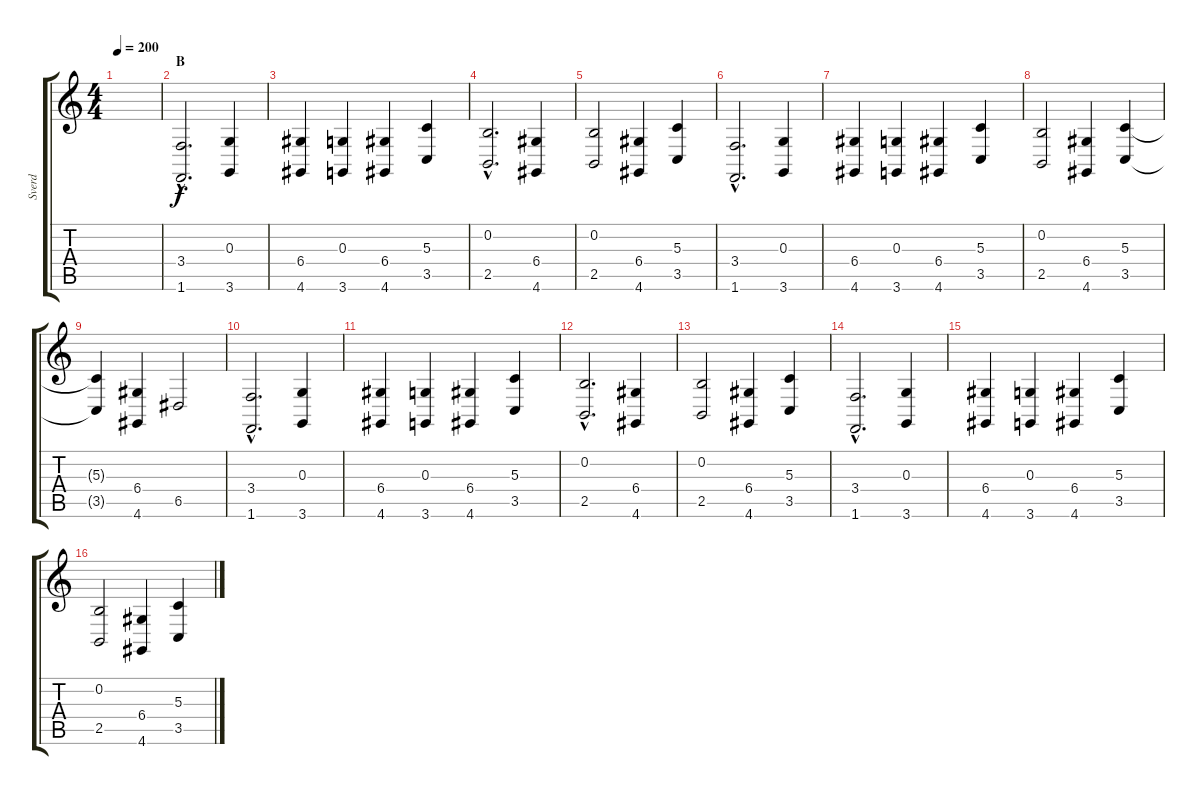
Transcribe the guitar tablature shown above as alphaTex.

\track ("Sverd" "Sverd") {instrument stringensemble1}
\staff {score tabs}
\tuning (E4 B3 G3 D3 A2 E2) {hide}
\ts (4 4)
\tempo 200
\clef g2
\ks c
|
\section ("" "B")
(3.4{hac} 1.6{hac}).2{d} (0.3 3.6).4 |
(6.4 4.6).4 (0.3 3.6).4 (6.4 4.6).4 (5.3 3.5).4 |
(0.2{hac} 2.5{hac}).2{d} (6.4 4.6).4 |
(0.2 2.5).2 (6.4 4.6).4 (5.3 3.5).4 |
(3.4{hac} 1.6{hac}).2{d} (0.3 3.6).4 |
(6.4 4.6).4 (0.3 3.6).4 (6.4 4.6).4 (5.3 3.5).4 |
(0.2 2.5).2 (6.4 4.6).4 (5.3 3.5).4 |
(5.3{t} 3.5{t}).4 (6.4 4.6).4 6.5.2 |
(3.4{hac} 1.6{hac}).2{d} (0.3 3.6).4 |
(6.4 4.6).4 (0.3 3.6).4 (6.4 4.6).4 (5.3 3.5).4 |
(0.2{hac} 2.5{hac}).2{d} (6.4 4.6).4 |
(0.2 2.5).2 (6.4 4.6).4 (5.3 3.5).4 |
(3.4{hac} 1.6{hac}).2{d} (0.3 3.6).4 |
(6.4 4.6).4 (0.3 3.6).4 (6.4 4.6).4 (5.3 3.5).4 |
(0.2 2.5).2 (6.4 4.6).4 (5.3 3.5).4
